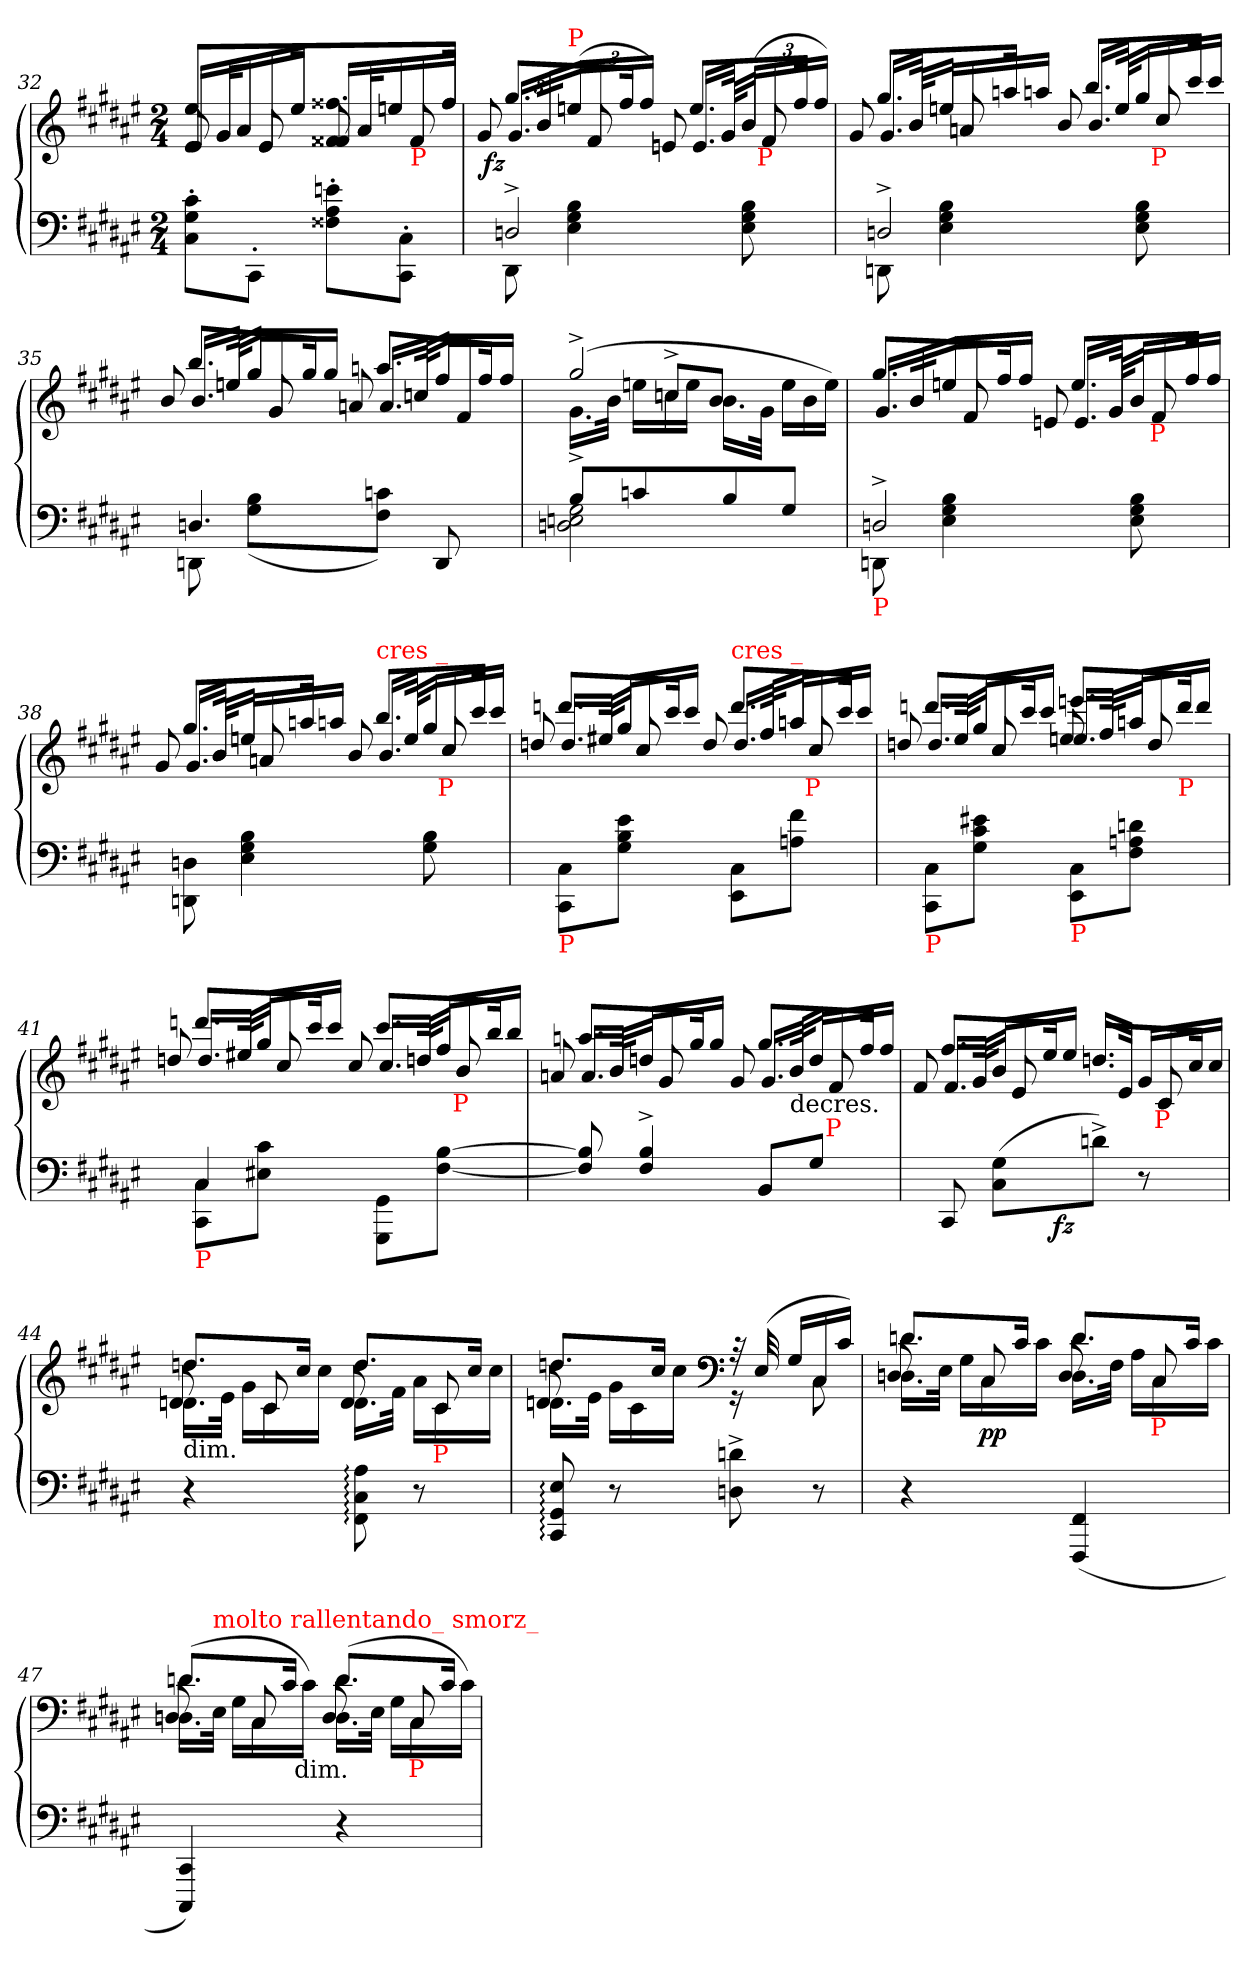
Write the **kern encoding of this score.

**kern	**kern	**dynam
*part1	*part1	*part1
*staff2	*staff1	*staff1/2
*clefF4	*clefG2	*
*k[f#c#g#d#a#e#]	*k[f#c#g#d#a#e#]	*
*F#:	*F#:	*
*M2/4	*M2/4	*
*	*Xtuplet	*
=32	=32	=32
!	!LO:N:vis=4.	!
*	*^	*
*	*	*^	*
*	*	*	*^	*
8c#'>\ 8G#'>\ 8C#'>\L	5ee#	20ryy	20e#LL	10e#/	.
.	.	20g#/KL	20g#	.	.
.	.	10a#/J	20a#	20ryy	.
8CC#'>J	.	.	.	.	.
.	.	.	20e#	10e#/	.
.	20ee#JJ	20ryy	20ee#JJ	.	.
!	!LO:N:vis=4.	!	!	!	!
8en'>\ 8A#'>\ 8F##X'>\L	5ff##X	20ryy	20f##XLL	10f##X/	.
.	.	20a#/KL	20a#	.	.
.	.	10een/J	20een	20ryy	.
8C#'> 8CC#'>J	.	.	.	.	.
!	!	!	!LO:TX:b:color=red:t=P	!	!
.	.	.	20f##	10f##/	.
.	20ff##JJ	20ryy	20ff##JJ	.	.
=33	=33	=33	=33	=33	=33
*^	*	*	*	*	*
!	!	!	!	!	!	!LO:DY:rj
2Dn^>	8DD#	8.gg#L	16.ryy	16.g#LL	12g#/	fz
.	.	.	.	.	12ryy	.
.	.	.	32b/KLL	32bJJk	.	.
*	*	*	*	*tuplet	*	*
*	*	*	*	*Xbrackettup	*	*
!	!	!	!LO:TX:a:color=red:t=P	!	!	!
.	4B 4G# 4E#	.	16een/JJ	(>24eenLL	.	.
.	.	.	.	24f#	12f#/	.
.	.	16ff#Jk	16ryy	.	.	.
.	.	.	.	24ff#JJ)	.	.
*	*	*	*	*	*Xtuplet	*
.	.	8.eeL	16.ryy	16.enLL	12en/	.
.	.	.	.	.	12ryy	.
.	.	.	32g#/KLL	32g#JJk	.	.
*	*	*	*	*tuplet	*	*
.	8B 8G# 8E#	.	16b/JJ	(>24bLL	.	.
!	!	!	!	!LO:TX:b:color=red:t=P	!	!
.	.	.	.	24f#	12f#/	.
.	.	16ff#Jk	16ryy	.	.	.
.	.	.	.	24ff#JJ)	.	.
=34	=34	=34	=34	=34	=34	=34
*	*	*	*	*	*Xtuplet	*
2Dn^>	8DDn	8.gg#L	16.ryy	16.g#LL	12g#/	.
.	.	.	.	.	12ryy	.
.	.	.	32b/KLL	32bJJk	.	.
.	4B 4G# 4E#	.	16een/JJ	24eenLL	.	.
.	.	.	.	24an	12an/	.
.	.	16aanJk	16ryy	.	.	.
.	.	.	.	24aanJJ	.	.
.	.	8.bbL	16.ryy	16.bLL	12b/	.
.	.	.	.	.	12ryy	.
.	.	.	32ee/KLL	32eeJJk	.	.
.	8B 8G# 8E#	.	16gg#/JJ	24gg#LL	.	.
!	!	!	!	!LO:TX:b:color=red:t=P	!	!
.	.	.	.	24cc#	12cc#/	.
.	.	16ccc#Jk	16ryy	.	.	.
.	.	.	.	24ccc#JJ	.	.
=35	=35	=35	=35	=35	=35	=35
4.Dn	8DDn	8.bbL	16.ryy	16.bLL	12b/	.
.	.	.	.	.	12ryy	.
.	.	.	32een/KLL	32eenJJk	.	.
.	(>8B 8G#L	.	16gg#/JJ	24gg#LL	.	.
.	.	.	.	24g#	12g#/	.
.	.	16gg#Jk	16ryy	.	.	.
.	.	.	.	24gg#JJ	.	.
.	8cn 8F#J)	8.aanL	16.ryy	16.anLL	12an/	.
.	.	.	.	.	12ryy	.
.	.	.	32ccn/KLL	32ccnJJk	.	.
8DD	8ryy	.	16ff#/JJ	24ff#LL	.	.
.	.	.	.	24f#	12ryy	.
.	.	16ff#Jk	16ryy	.	.	.
.	.	.	.	24ff#JJ	.	.
*	*	*	*	*v	*v	*
=36	=36	=36	=36	=36	=36
8B^L	2G# 2En 2Dn	(>2gg#^>	16.g#LL	12ryy	.
.	.	.	.	12ryy	.
.	.	.	32bJJk	.	.
8cn	.	.	24eenLL	.	.
.	.	.	24ccn	12ccn^>/L	.
.	.	.	24eeJJ	.	.
8B	.	.	16.bLL	12b/J	.
.	.	.	.	12ryy	.
.	.	.	32g#JJk	.	.
8G#J	.	.	24eeLL	.	.
.	.	.	24b	12ryy	.
.	.	.	24eeJJ)	.	.
=37	=37	=37	=37	=37	=37
*	*	*	*	*^	*
!LO:TX:b:color=red:t=P	!	!	!	!	!	!
2Dn^	8DDn	8.gg#L	16.ryy	16.g#LL	12ryy	.
.	.	.	.	.	12ryy	.
.	.	.	32b/KLL	32bJJk	.	.
.	4B 4G# 4E#	.	16een/JJ	24eenLL	.	.
.	.	.	.	24f#	12f#/	.
.	.	16ff#Jk	16ryy	.	.	.
.	.	.	.	24ff#JJ	.	.
.	.	8.eeL	16.ryy	16.enLL	12en/	.
.	.	.	.	.	12ryy	.
.	.	.	32g#/KLL	32g#JJk	.	.
.	8B 8G# 8E#	.	16b/JJ	24bLL	.	.
!	!	!	!	!LO:TX:b:color=red:t=P	!	!
.	.	.	.	24f#	12f#/	.
.	.	16ff#Jk	16ryy	.	.	.
.	.	.	.	24ff#JJ	.	.
*v	*v	*	*	*	*	*
=38	=38	=38	=38	=38	=38
8Dn\ 8DDn\	8.gg#L	16.ryy	16.g#LL	12g#/	.
.	.	.	.	12ryy	.
.	.	32b/KLL	32bJJk	.	.
4B 4G# 4E#	.	16een/JJ	24eenLL	.	.
.	.	.	24an	12an/	.
.	16aanJk	16ryy	.	.	.
.	.	.	24aanJJ	.	.
!	!LO:TX:a:color=red:t=cres _	!	!	!	!
.	8.bbL	16.ryy	16.bLL	12b/	.
.	.	.	.	12ryy	.
.	.	32ee/KLL	32eeJJk	.	.
8B 8G#	.	16gg#/JJ	24gg#LL	.	.
!	!	!	!LO:TX:b:color=red:t=P	!	!
.	.	.	24cc#	12cc#/	.
.	16ccc#Jk	16ryy	.	.	.
.	.	.	24ccc#JJ	.	.
=39	=39	=39	=39	=39	=39
!LO:TX:b:color=red:t=P	!	!	!	!	!
8C# 8CC#L	8.dddnL	16.ryy	16.ddnLL	12ddn/	.
.	.	.	.	12ryy	.
.	.	32ee#X/KLL	32ee#XJJk	.	.
8e# 8B 8G#J	.	16gg#/JJ	24gg#LL	.	.
.	.	.	24cc#	12cc#/	.
.	16ccc#Jk	16ryy	.	.	.
.	.	.	24ccc#JJ	.	.
!	!LO:TX:a:color=red:t=cres _	!	!	!	!
8C# 8EE#L	8.dddL	16.ryy	16.ddLL	12dd/	.
.	.	.	.	12ryy	.
.	.	32ff#/KLL	32ff#JJk	.	.
8f# 8AnJ	.	16aan/JJ	24aanLL	.	.
!	!	!	!LO:TX:b:color=red:t=P	!	!
.	.	.	24cc#	12cc#/	.
.	16ccc#Jk	16ryy	.	.	.
.	.	.	24ccc#JJ	.	.
=40	=40	=40	=40	=40	=40
!LO:TX:b:color=red:t=P	!	!	!	!	!
8C# 8CC#L	8.dddnL	16.ryy	16.ddnLL	12ddn/	.
.	.	.	.	12ryy	.
.	.	32ee#/KLL	32ee#JJk	.	.
8e#X 8c# 8G#J	.	16gg#/JJ	24gg#LL	.	.
.	.	.	24cc#	12cc#/	.
.	16ccc#Jk	16ryy	.	.	.
.	.	.	24ccc#JJ	.	.
!LO:TX:b:color=red:t=P	!	!	!	!	!
8C# 8EE#L	8.eeenL	16.ryy	16.eenLL	12een/	.
.	.	.	.	12ryy	.
.	.	32ff#/KLL	32ff#JJk	.	.
8dn 8An 8F#J	.	16aan/JJ	24aanLL	.	.
.	.	.	24dd	12dd/	.
!	!LO:TX:b:color=red:t=P	!	!	!	!
.	16dddJk	16ryy	.	.	.
.	.	.	24dddJJ	.	.
16ryy	16ryy	16ryy	16ryy	16ryy	.
=41	=41	=41	=41	=41	=41
*^	*	*	*	*	*
!LO:TX:b:color=red:t=P	!	!	!	!	!	!
4C#/	8C# 8CC#L	8.dddnL	16.ryy	16.ddnLL	12ddn/	.
.	.	.	.	.	12ryy	.
.	.	.	32ee#X/KLL	32ee#XJJk	.	.
.	8c# 8E#XJ	.	16gg#/JJ	24gg#LL	.	.
.	.	.	.	24cc#	12cc#/	.
.	.	16ccc#Jk	16ryy	.	.	.
.	.	.	.	24ccc#JJ	.	.
4ryy	8GG#\ 8GGG#\L	8.ccc#L	16.ryy	16.cc#LL	12cc#/	.
.	.	.	.	.	12ryy	.
.	.	.	32ddn/KLL	32ddnJJk	.	.
.	[8B [8F#J	.	16ff#/JJ	24ff#LL	.	.
!	!	!	!	!LO:TX:b:color=red:t=P	!	!
.	.	.	.	24b	12b/	.
.	.	16bbJk	16ryy	.	.	.
.	.	.	.	24bbJJ	.	.
=42	=42	=42	=42	=42	=42	=42
*	*^	*	*	*	*	*
8B]/ 8F#]/	4ryy	8ryy	8.aanL	16.ryy	16.anLL	12an/	.
.	.	.	.	.	.	12ryy	.
.	.	.	.	32b/KLL	32bJJk	.	.
4B^>/ 4F#^>/	.	8ryy	.	16ddn/JJ	24ddnLL	.	.
.	.	.	.	.	24g#	12g#/	.
.	.	.	16gg#Jk	16ryy	.	.	.
.	.	.	.	.	24gg#JJ	.	.
.	4BB/	8BBL	8.gg#L	16.ryy	16.g#LL	12g#/	.
.	.	.	.	.	.	12ryy	.
!	!	!	!	!LO:TX:b:t=decres.	!	!	!
.	.	.	.	32b/KLL	32bJJk	.	.
8ryy	.	8G#J	.	16dd/JJ	24ddLL	.	.
!	!	!	!	!	!LO:TX:b:color=red:t=P	!	!
.	.	.	.	.	24f#	12f#/	.
.	.	.	16ff#Jk	16ryy	.	.	.
.	.	.	.	.	24ff#JJ	.	.
*	*v	*v	*	*	*	*	*
=43	=43	=43	=43	=43	=43	=43
8CC#/	6ryy	8.ff#L	16.ryy	16.f#LL	12f#/	.
.	.	.	.	.	12ryy	.
.	.	.	32g#/KLL	32g#JJk	.	.
(>8G# 8C#L	.	.	16b/JJ	24bLL	.	.
.	24ryy	.	.	24e#	12e#/	.
.	.	16ee#Jk	16ryy	.	.	.
!	!	!	!	!	!	!LO:DY:b=2
.	6..ryy	.	.	24ee#JJ	.	fz
8dn^<J)	.	8.ddnL	16.ryy	16.ddnLL	6ryy	.
.	.	.	32ryy	32e#JJk	.	.
8r	.	.	16ryy	24g#LL	.	.
!	!	!	!	!LO:TX:b:color=red:t=P	!	!
.	.	.	.	24c#	12c#/	.
.	.	16cc#Jk	16ryy	.	.	.
.	.	.	.	24cc#JJ	.	.
*	*	*	*	*v	*v	*
=44	=44	=44	=44	=44	=44
!	!	!LO:TX:c:t=dim.	!	!	!
*v	*v	*	*	*	*
4r	8.ddnL	16.dnLL	12dn/	.
.	.	.	12ryy	.
.	.	32e#JJk	.	.
.	.	24g#LL	.	.
.	.	24c#	12c#/	.
.	16cc#Jk	.	.	.
.	.	24cc#JJ	.	.
8A#:\ 8C#:\ 8FF#:\	8.ddL	16.dLL	12d/	.
.	.	.	12ryy	.
.	.	32f#JJk	.	.
8r	.	24a#LL	.	.
!	!	!LO:TX:b:color=red:t=P	!	!
.	.	24c#	12c#/	.
.	16cc#Jk	.	.	.
.	.	24cc#JJ	.	.
=45	=45	=45	=45	=45
8E#:/ 8GG#:/ 8CC#:/	8.ddnL	16.dnLL	12dn/	.
.	.	.	6ryy	.
.	.	32e#JJk	.	.
8r	.	24g#LL	.	.
.	.	24c#	.	.
.	16cc#Jk	.	.	.
.	.	24cc#JJ	.	.
*	*clefF4	*	*	*
8dn^>\ 8Dn^>\	32r	16r	8ryy	.
.	(>32E#/	.	.	.
.	16G#/LL	16ryy	.	.
8r	16C#/	8C#\	8ryy	.
.	16c#/JJ)	.	.	.
=46	=46	=46	=46	=46
4r	8.dnL	16.DnLL	12Dn/	.
.	.	.	12ryy	.
.	.	32E#JJk	.	.
.	.	24G#LL	.	.
.	.	24C#	12C#/	pp
.	16c#Jk	.	.	.
.	.	24c#JJ	.	.
(<4FF# 4FFF#	8.dL	16.DLL	12D/	.
.	.	.	12ryy	.
.	.	32F#JJk	.	.
.	.	24A#LL	.	.
!	!	!LO:TX:b:color=red:t=P	!	!
.	.	24C#	12C#/	.
.	16c#Jk	.	.	.
.	.	24c#JJ	.	.
=47	=47	=47	=47	=47
4CC# 4CCC#)	(>8.dnL	16.DnLL	12Dn/	.
.	.	.	12ryy	.
!	!	!LO:TX:a:color=red:t=molto rallentando_ smorz_	!	!
.	.	32E#JJk	.	.
.	.	24G#LL	.	.
.	.	24C#	12C#/	.
.	16c#Jk	.	.	.
!	!	!LO:TX:c:t=dim.	!	!
.	.	24c#JJ)	.	.
4r	(>8.dL	16.DLL	12D/	.
.	.	.	12ryy	.
.	.	32E#JJk	.	.
.	.	24G#LL	.	.
!	!	!LO:TX:b:color=red:t=P	!	!
.	.	24C#	12C#/	.
.	16c#Jk	.	.	.
.	.	24c#JJ)	.	.
*	*v	*v	*v	*
=	=	=
*-	*-	*-
